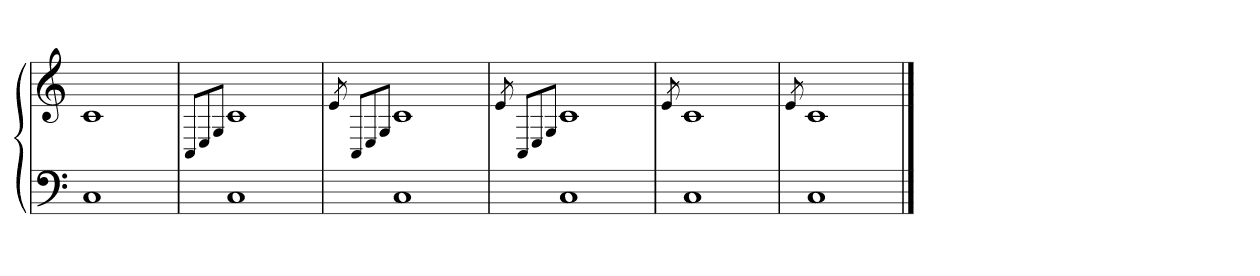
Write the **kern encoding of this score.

**kern	**kern
*part1	*part1
*staff2	*staff1
*clefF4	*clefG2
=1	=1
1C	1c
=2	=2
.	8qCiL
.	8qEi
.	8qGjJ
1C	1c
=3	=3
.	8qej
.	8qCiL
.	8qEi
.	8qGjJ
1C	1c
=4	=4
.	8qei
.	8qCiL
.	8qEi
.	8qGjJ
1C	1c
=5	=5
.	8qei
1C	1c
=6	=6
.	8qej
1C	1c
==	==
*-	*-
